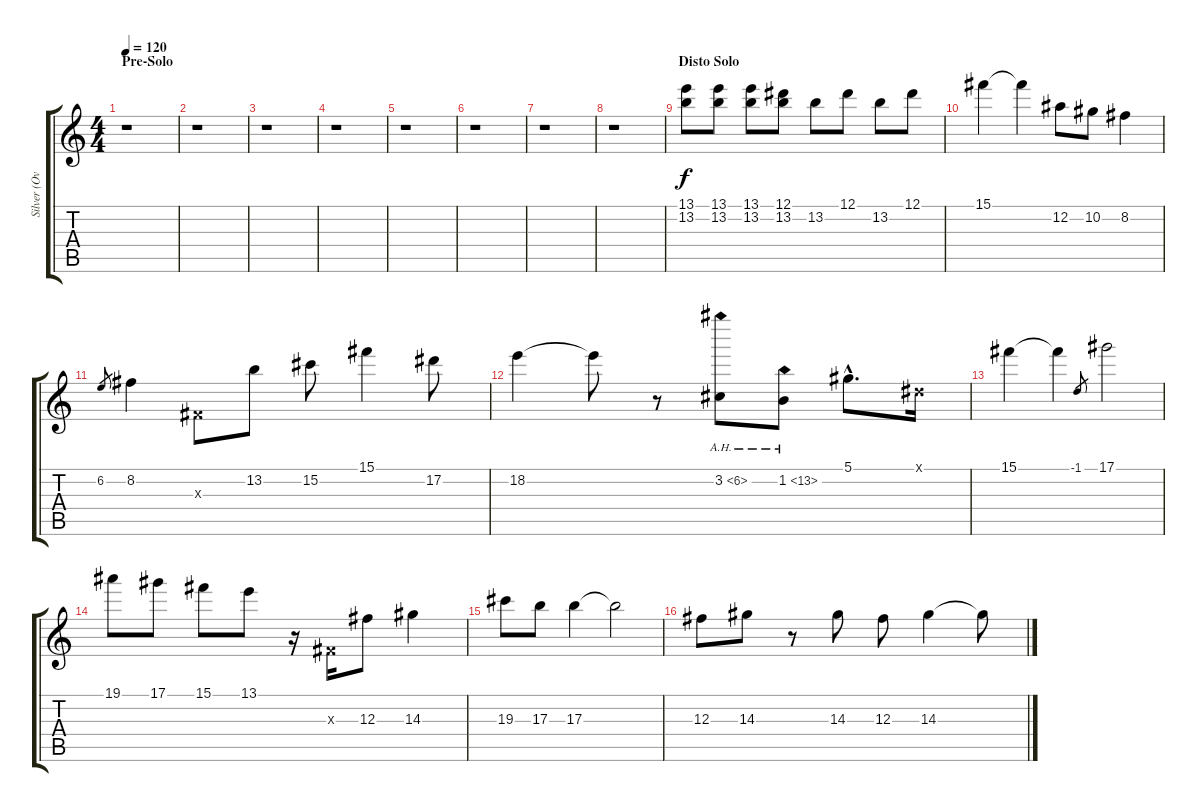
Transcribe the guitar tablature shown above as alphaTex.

\track ("Silver (Overdrive)" "Silver (Ov") {instrument overdrivenguitar}
\staff {score tabs}
\tuning (Eb4 Bb3 Gb3 Db3 Ab2 Eb2) {hide}
\ts (4 4)
\section ("" "Pre-Solo")
\tempo 120
\clef g2
\ks c
r.1{dy f} |
r.1 |
r.1 |
r.1 |
r.1 |
r.1 |
r.1 |
r.1 |
\section ("" "Disto Solo")
(13.1 13.2).8{volume 16 balance 0} (13.1 13.2).8 (13.1 13.2).8{balance 16} (12.1 13.2).8 13.2.8 12.1.8 13.2.8 12.1.8 |
15.1.4 15.1{t}.4 12.2.8 10.2.8 8.2.4 |
6.2.8{gr} 8.2.4 0.3{x}.8 13.2.8 15.2.8 15.1.4 17.2.8 |
18.2.4{balance 0} 18.2{t}.8 r.8 3.2{ah 3}.8 1.2{ah 12}.8 5.1{hac}.8{d} 0.1{x}.16 |
15.1.4 15.1{t}.4 -1.1.8{gr} 17.1.2 |
19.1.8 17.1.8{balance 16} 15.1.8 13.1.8 r.16 0.3{x}.16 12.3.8 14.3.4 |
19.3.8 17.3.8 17.3.4 17.3{t}.2 |
12.3.8 14.3.8{balance 0} r.8 14.3.8 12.3.8 14.3.4 14.3{t}.8
